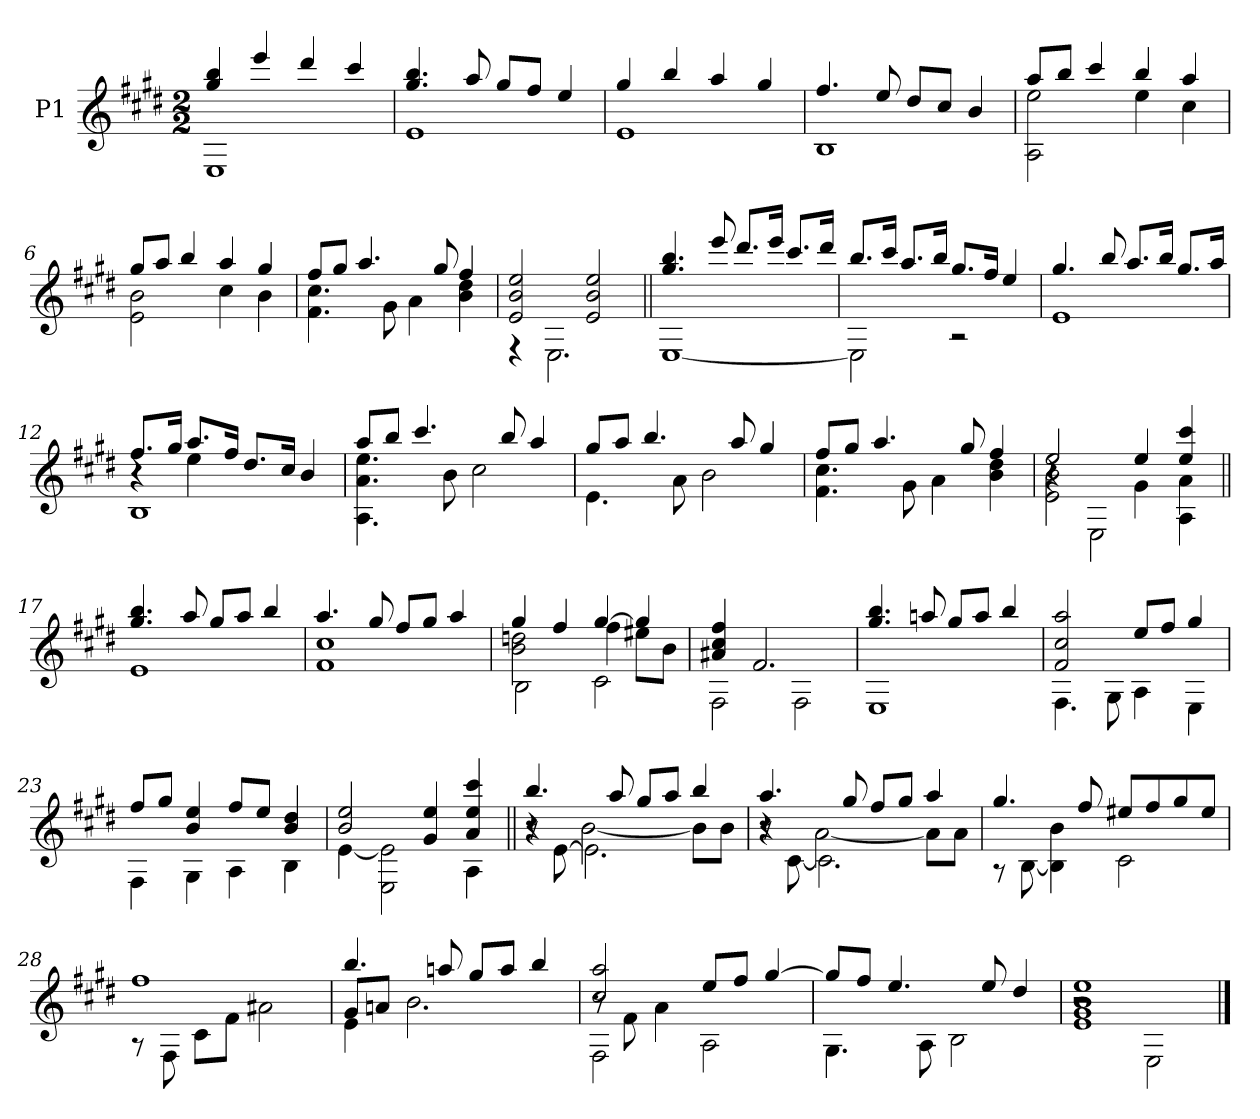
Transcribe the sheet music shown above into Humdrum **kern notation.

**kern
*part1
*staff1
*I"P1
!!LO:PB:g=z
*clefG2
*ITrd7c12
*k[f#c#g#d#]
*E:
*M2/2
*MM96
=1
*^
4g#i/ 4bi	1EEi
4eei/	.
4dd#i/	.
4cc#i/	.
=2	=2
4.g#i/ 4.bi	1Ei
8ai/	.
8g#i/L	.
8f#i/J	.
4ei/	.
=3	=3
4g#i/	1Ei
4bi/	.
4ai/	.
4g#i/	.
=4	=4
4.f#i/	1BBi
8ei/	.
8d#i/L	.
8c#i/J	.
4Bi/	.
!!LO:LB:g=z	!!
=5	=5
8ai/L	2AAi\ 2ei
8bi/J	.
4cc#i/	.
4bi/	4ei\
4ai/	4c#i\
=6	=6
8g#i/L	2Ei\ 2Bi
8ai/J	.
4bi/	.
4ai/	4c#i\
4g#i/	4Bi\
=7	=7
8f#i/L	4.F#i\ 4.c#i
8g#i/J	.
4.ai/	.
.	8G#i\
.	4Ai\
8g#i/	.
4f#i/	4Bi\ 4d#i
=8	=8
2Ei/ 2Bi 2ei	4r
.	2.EEi\
2Ei/ 2Bi 2ei	.
!!LO:LB:g=z	!!
=9||	=9||
4.g#i/ 4.bi	[<1EEi
8eei/	.
8.dd#i/L	.
16eei/Jk	.
8.cc#i/L	.
16dd#i/Jk	.
=10	=10
8.bi/L	2EEi\]
16cc#i/Jk	.
8.ai/L	.
16bi/Jk	.
8.g#i/L	2r
16f#i/Jk	.
4ei/	.
=11	=11
4.g#i/	1Ei
8bi/	.
8.ai/L	.
16bi/Jk	.
8.g#i/L	.
16ai/Jk	.
=12	=12
*	*^
8.f#i/L	4r	1BBi
16g#i/Jk	.	.
8.ai/L	4ei\	.
16f#i/Jk	.	.
8.d#i/L	2ryy	.
16c#i/Jk	.	.
4Bi/	.	.
*	*v	*v
!!LO:LB:g=z
=13	=13
8ai/L	4.AAi\ 4.Ai 4.ei
8bi/J	.
4.cc#i/	.
.	8Bi\
.	2c#i\
8bi/	.
4ai/	.
=14	=14
8g#i/L	4.Ei\
8ai/J	.
4.bi/	.
.	8Ai\
.	2Bi\
8ai/	.
4g#i/	.
=15	=15
8f#i/L	4.F#i\ 4.c#i
8g#i/J	.
4.ai/	.
.	8G#i\
.	4Ai\
8g#i/	.
4f#i/	4Bi\ 4d#i
=16	=16
*	*^
2ei/	2Ei\ 2Bi	4r
.	.	2EEi\
4ei/	4G#i\	.
4ei/ 4cc#i	4Ai\	4AAi\
*	*v	*v
!!LO:LB:g=z
=17||	=17||
4.g#i/ 4.bi	1Ei
8ai/	.
8g#i/L	.
8ai/J	.
4bi/	.
=18	=18
4.ai/	1F#i 1c#i
8g#i/	.
8f#i/L	.
8g#i/J	.
4ai/	.
=19	=19
*	*^
4g#i/	2Bi\ 2dni	2BBi\
4f#i/	.	.
[>4g#i/	4f#i\	2C#i\
4g#i/]	8e#Xi\L	.
.	8Bi\J	.
*	*v	*v
=20	=20
4A#Xi/ 4c#i 4f#i	2FF#i\
2.F#i/	.
.	2FF#i\
!!LO:LB:g=z	!!
=21	=21
4.g#i/ 4.bi	1EEi
8ani/	.
8g#i/L	.
8ai/J	.
4bi/	.
=22	=22
2F#i/ 2c#i 2ai	4.FF#i\
.	8GG#i\
8ei/L	4AAi\
8f#i/J	.
4g#i/	4EEi\
=23	=23
8f#i/L	4FF#i\
8g#i/J	.
4Bi/ 4ei	4GG#i\
8f#i/L	4AAi\
8ei/J	.
4Bi/ 4d#i	4BBi\
=24	=24
2Bi/ 2ei	[<4Ei\
.	2EEi\ 2Ei]
4G#i/ 4ei	.
4Ai/ 4ei 4cc#i	4AAi\
!!LO:LB:g=z	!!
=25||	=25||
*	*^
4.bi/	4r	8r
.	.	[<8Ei\
.	[<2Bi\	2.Ei\]
8ai/	.	.
8g#i/L	.	.
8ai/J	.	.
4bi/	8Bi\L]	.
.	8Bi\J	.
=26	=26	=26
4.ai/	8r	4r
.	[<8C#i\	.
.	[<2Ai\	2.C#i\]
8g#i/	.	.
8f#i/L	.	.
8g#i/J	.	.
4ai/	8Ai\L]	.
.	8Ai\J	.
*	*v	*v
=27	=27
4.g#i/	8r
.	[<8BBi\
.	4BBi\] 4Bi
8f#i/	.
8e#Xi/L	2C#i\
8f#i/	.
8g#i/	.
8e#i/J	.
=28	=28
1f#i	8r
.	8FF#i\
.	8C#i\L
.	8F#i\J
.	2A#Xi\
!!LO:LB:g=z	!!
=29	=29
*	*^
4.bi/	8G#i/L	4Ei\
.	8Ani/J	.
.	2.Bi\	2.ryy
8ani/	.	.
8g#i/L	.	.
8ai/J	.	.
4bi/	.	.
=30	=30	=30
2c#i/ 2ai	8r	2FF#i\
.	8F#i\	.
.	4Ai\	.
8ei/L	2ryy	2AAi\
8f#i/J	.	.
[>4g#i/	.	.
*	*v	*v
=31	=31
8g#i/L]	4.GG#i\
8f#i/J	.
4.ei/	.
.	8AAi\
.	2BBi\
8ei/	.
4d#i/	.
=32	=32
*	*^
1ei	1Ei 1G#i 1Bi	2r
.	.	2EEi\
*v	*v	*v
==
*-
